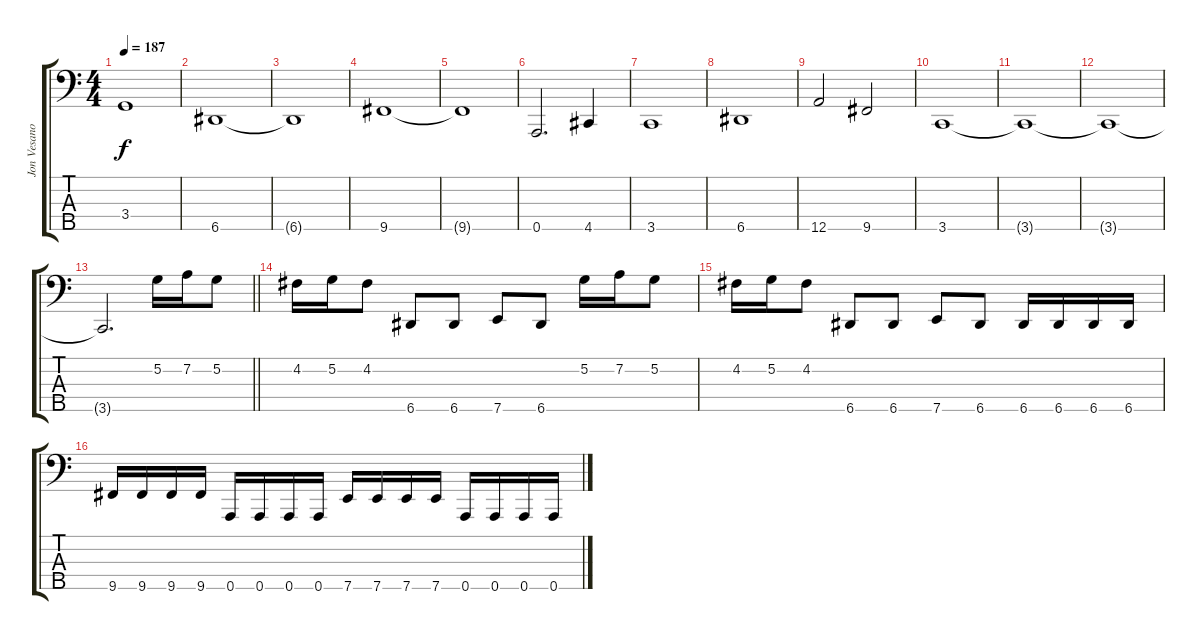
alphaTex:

\track ("Jon Vesano" "Jon Vesano") {instrument electricbasspick}
\staff {score tabs}
\tuning (G2 D2 A1 E1 A0) {hide}
\ts (4 4)
\tempo 187
\clef f4
\ks c
3.4{t}.1{dy f} |
6.5.1 |
6.5{t}.1 |
9.5.1 |
9.5{t}.1 |
0.5.2{d} 4.5.4 |
3.5.1 |
6.5.1 |
12.5.2 9.5.2 |
3.5.1 |
3.5{t}.1 |
3.5{t}.1 |
\barLineRight lightlight
3.5{t}.2{d} 5.2.16 7.2.16 5.2.8 |
\section ("" "")
4.2.16 5.2.16 4.2.8 6.5.8 6.5.8 7.5.8 6.5.8 5.2.16 7.2.16 5.2.8 |
4.2.16 5.2.16 4.2.8 6.5.8 6.5.8 7.5.8 6.5.8 6.5.16 6.5.16 6.5.16 6.5.16 |
9.5.16 9.5.16 9.5.16 9.5.16 0.5.16 0.5.16 0.5.16 0.5.16 7.5.16 7.5.16 7.5.16 7.5.16 0.5.16 0.5.16 0.5.16 0.5.16
